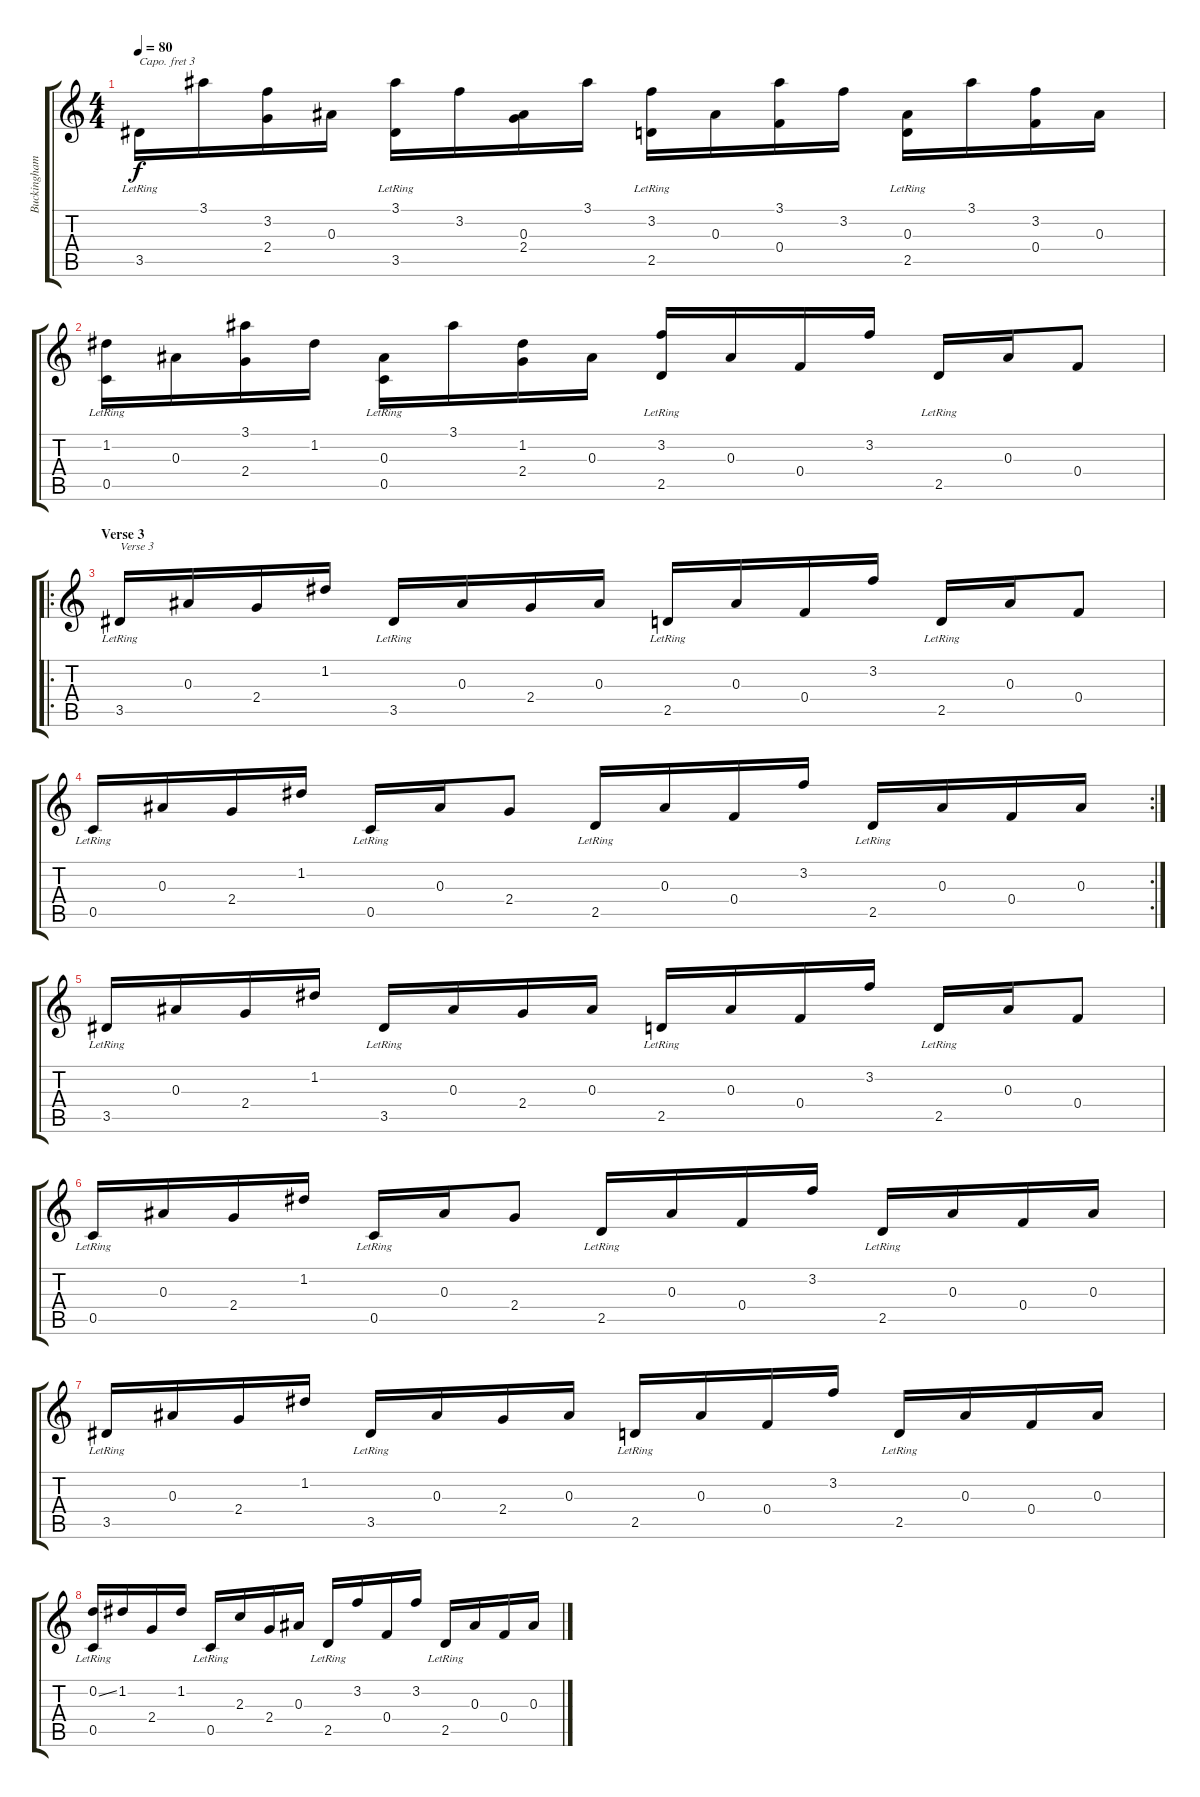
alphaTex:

\track ("Buckingham 1" "Buckingham") {instrument acousticguitarsteel}
\staff {score tabs}
\capo 3
\tuning (E4 B3 G3 D3 A2 E2) {hide}
\ts (4 4)
\tempo 80
\clef g2
\ks c
3.5{lr}.16{dy f} 3.1.16 (3.2 2.4).16 0.3.16 (3.1{lr} 3.5{lr}).16 3.2.16 (0.3 2.4).16 3.1.16 (3.2{lr} 2.5{lr}).16 0.3.16 (3.1 0.4).16 3.2.16 (0.3{lr} 2.5{lr}).16 3.1.16 (3.2 0.4).16 0.3.16 |
(1.2{lr} 0.5{lr}).16 0.3.16 (3.1 2.4).16 1.2.16 (0.3{lr} 0.5{lr}).16 3.1.16 (1.2 2.4).16 0.3.16 (3.2{lr} 2.5{lr}).16 0.3.16 0.4.16 3.2.16 2.5{lr}.16 0.3.16 0.4.8 |
\ro
\section ("" "Verse 3")
3.5{lr}.16{txt "Verse 3"} 0.3.16 2.4.16 1.2.16 3.5{lr}.16 0.3.16 2.4.16 0.3.16 2.5{lr}.16 0.3.16 0.4.16 3.2.16 2.5{lr}.16 0.3.16 0.4.8 |
\rc 2
0.5{lr}.16 0.3.16 2.4.16 1.2.16 0.5{lr}.16 0.3.16 2.4.8 2.5{lr}.16 0.3.16 0.4.16 3.2.16 2.5{lr}.16 0.3.16 0.4.16 0.3.16 |
3.5{lr}.16 0.3.16 2.4.16 1.2.16 3.5{lr}.16 0.3.16 2.4.16 0.3.16 2.5{lr}.16 0.3.16 0.4.16 3.2.16 2.5{lr}.16 0.3.16 0.4.8 |
0.5{lr}.16 0.3.16 2.4.16 1.2.16 0.5{lr}.16 0.3.16 2.4.8 2.5{lr}.16 0.3.16 0.4.16 3.2.16 2.5{lr}.16 0.3.16 0.4.16 0.3.16 |
3.5{lr}.16 0.3.16 2.4.16 1.2.16 3.5{lr}.16 0.3.16 2.4.16 0.3.16 2.5{lr}.16 0.3.16 0.4.16 3.2.16 2.5{lr}.16 0.3.16 0.4.16 0.3.16 |
(0.2{ss} 0.5{lr}).16 1.2.16 2.4.16 1.2.16 0.5{lr}.16 2.3.16 2.4.16 0.3.16 2.5{lr}.16 3.2.16 0.4.16 3.2.16 2.5{lr}.16 0.3.16 0.4.16 0.3.16
